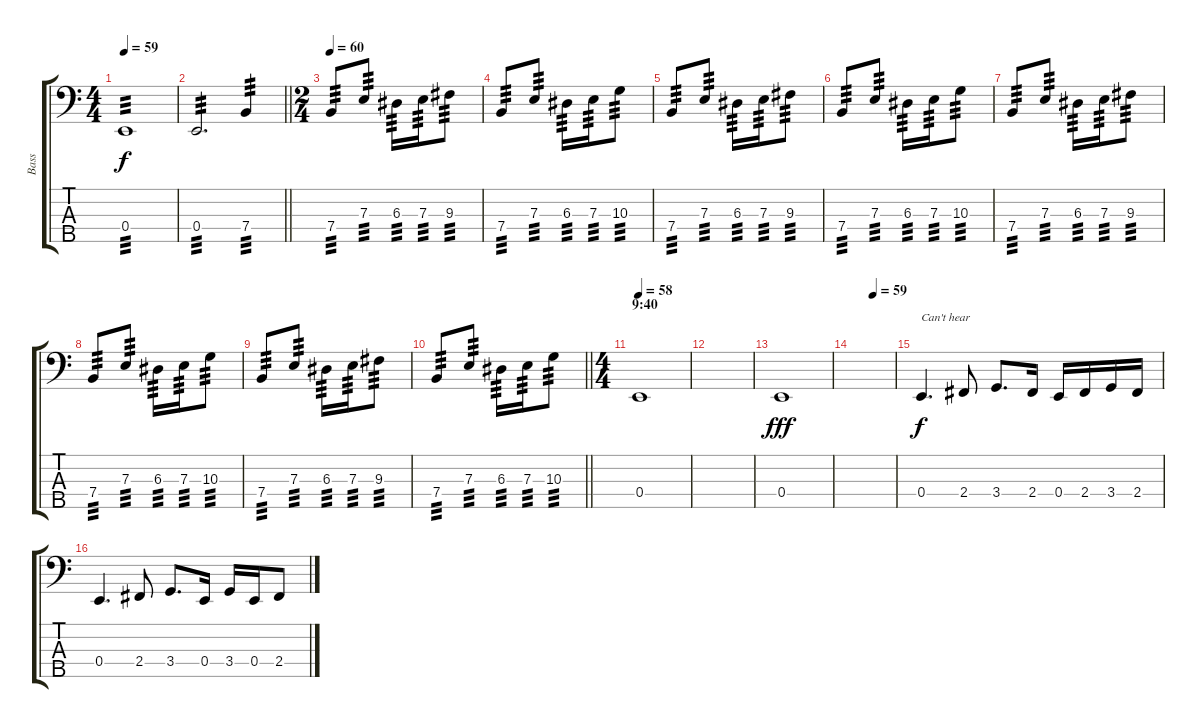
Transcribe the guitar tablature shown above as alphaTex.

\track ("Bass" "Bass") {instrument electricbassfinger}
\staff {score tabs}
\tuning (G2 D2 A1 E1 B0) {hide}
\ts (4 4)
\tempo 59
\clef f4
\ks c
0.4.1{tp 3 dy f} |
\barLineRight lightlight
0.4.2{d tp 3} 7.4.4{tp 3} |
\ts (2 4)
\tempo 60
7.4.8{tp 3} 7.3.8{tp 3} 6.3.16{tp 3} 7.3.16{tp 3} 9.3.8{tp 3} |
7.4.8{tp 3} 7.3.8{tp 3} 6.3.16{tp 3} 7.3.16{tp 3} 10.3.8{tp 3} |
7.4.8{tp 3} 7.3.8{tp 3} 6.3.16{tp 3} 7.3.16{tp 3} 9.3.8{tp 3} |
7.4.8{tp 3} 7.3.8{tp 3} 6.3.16{tp 3} 7.3.16{tp 3} 10.3.8{tp 3} |
7.4.8{tp 3} 7.3.8{tp 3} 6.3.16{tp 3} 7.3.16{tp 3} 9.3.8{tp 3} |
7.4.8{tp 3} 7.3.8{tp 3} 6.3.16{tp 3} 7.3.16{tp 3} 10.3.8{tp 3} |
7.4.8{tp 3} 7.3.8{tp 3} 6.3.16{tp 3} 7.3.16{tp 3} 9.3.8{tp 3} |
\barLineRight lightlight
7.4.8{tp 3} 7.3.8{tp 3} 6.3.16{tp 3} 7.3.16{tp 3} 10.3.8{tp 3} |
\ts (4 4)
\section ("" "9:40")
\tempo 58
0.4.1 |
|
0.4.1{dy fff} |
\tempo (59 0.5)
|
0.4.4{d txt "Can't hear " dy f} 2.4.8 3.4.8{d} 2.4.16 0.4.16 2.4.16 3.4.16 2.4.16 |
0.4.4{d} 2.4.8 3.4.8{d} 0.4.16 3.4.16 0.4.16 2.4.8
